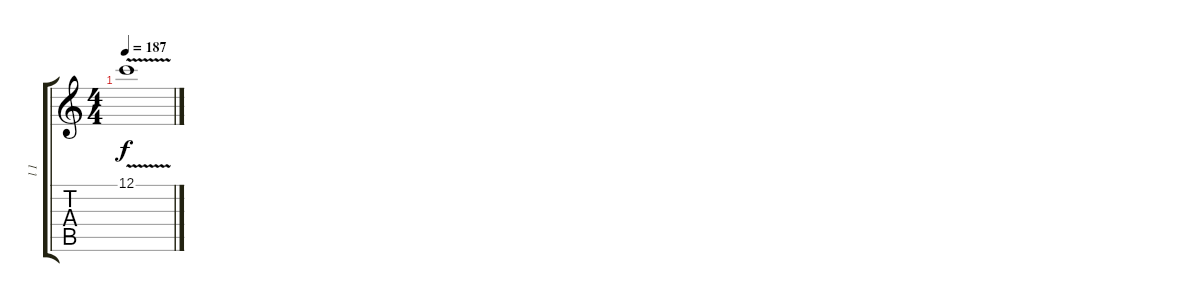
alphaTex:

\track ("l 1" "l 1") {instrument overdrivenguitar}
\staff {score tabs}
\tuning (C4 G3 Eb3 Bb2 F2 C2) {hide}
\ts (4 4)
\tempo 187
\clef g2
\ks c
12.1{v}.1{dy f}
